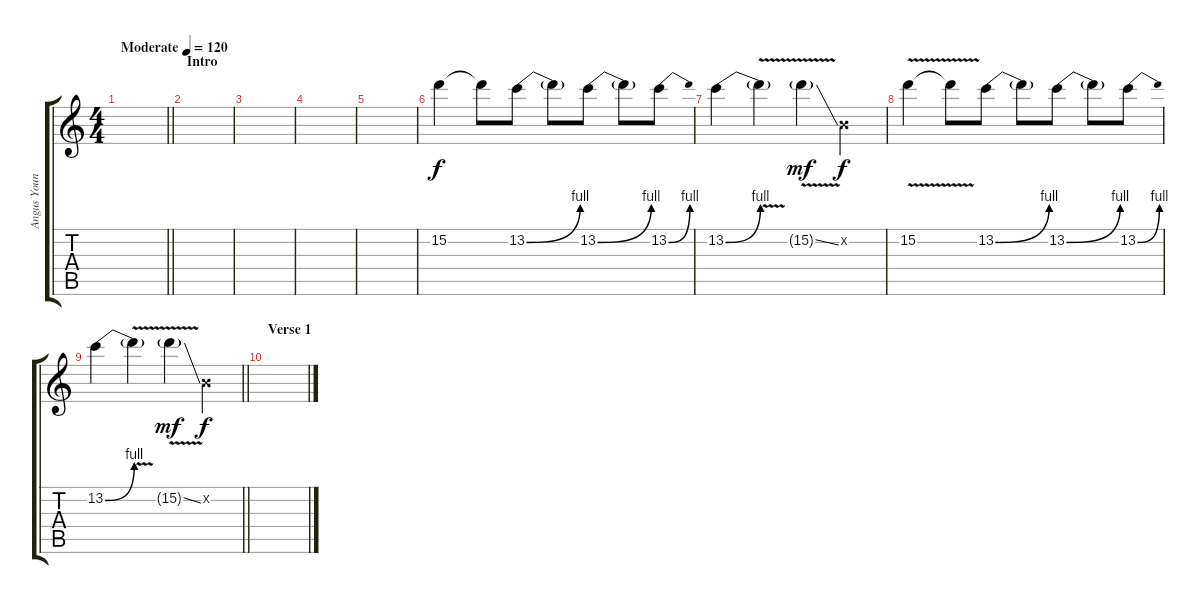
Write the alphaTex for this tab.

\track ("Angus Young Lead" "Angus Youn") {instrument overdrivenguitar}
\staff {score tabs}
\tuning (E4 B3 G3 D3 A2 E2) {hide}
\ts (4 4)
\tempo (120 "Moderate")
\clef g2
\barLineRight lightlight
\ks c
|
\section ("" "Intro")
|
|
|
|
15.2.4 15.2{t}.8 13.2{be (bend 0 0 60 4)}.8 13.2{t}.8 13.2{be (bend 0 0 60 4)}.8 13.2{t}.8 13.2{be (bend 0 0 60 4)}.8 |
13.2{be (bend 0 0 60 4)}.4 13.2{v t}.4 15.2{v ss g}.4{dy mf} 0.2{x}.4{dy f} |
15.2{v}.4 15.2{t}.8 13.2{be (bend 0 0 60 4)}.8 13.2{t}.8 13.2{be (bend 0 0 60 4)}.8 13.2{t}.8 13.2{be (bend 0 0 60 4)}.8 |
\barLineRight lightlight
13.2{be (bend 0 0 60 4)}.4 13.2{v t}.4 15.2{v ss g}.4{dy mf} 0.2{x}.4{dy f} |
\section ("" "Verse 1")
